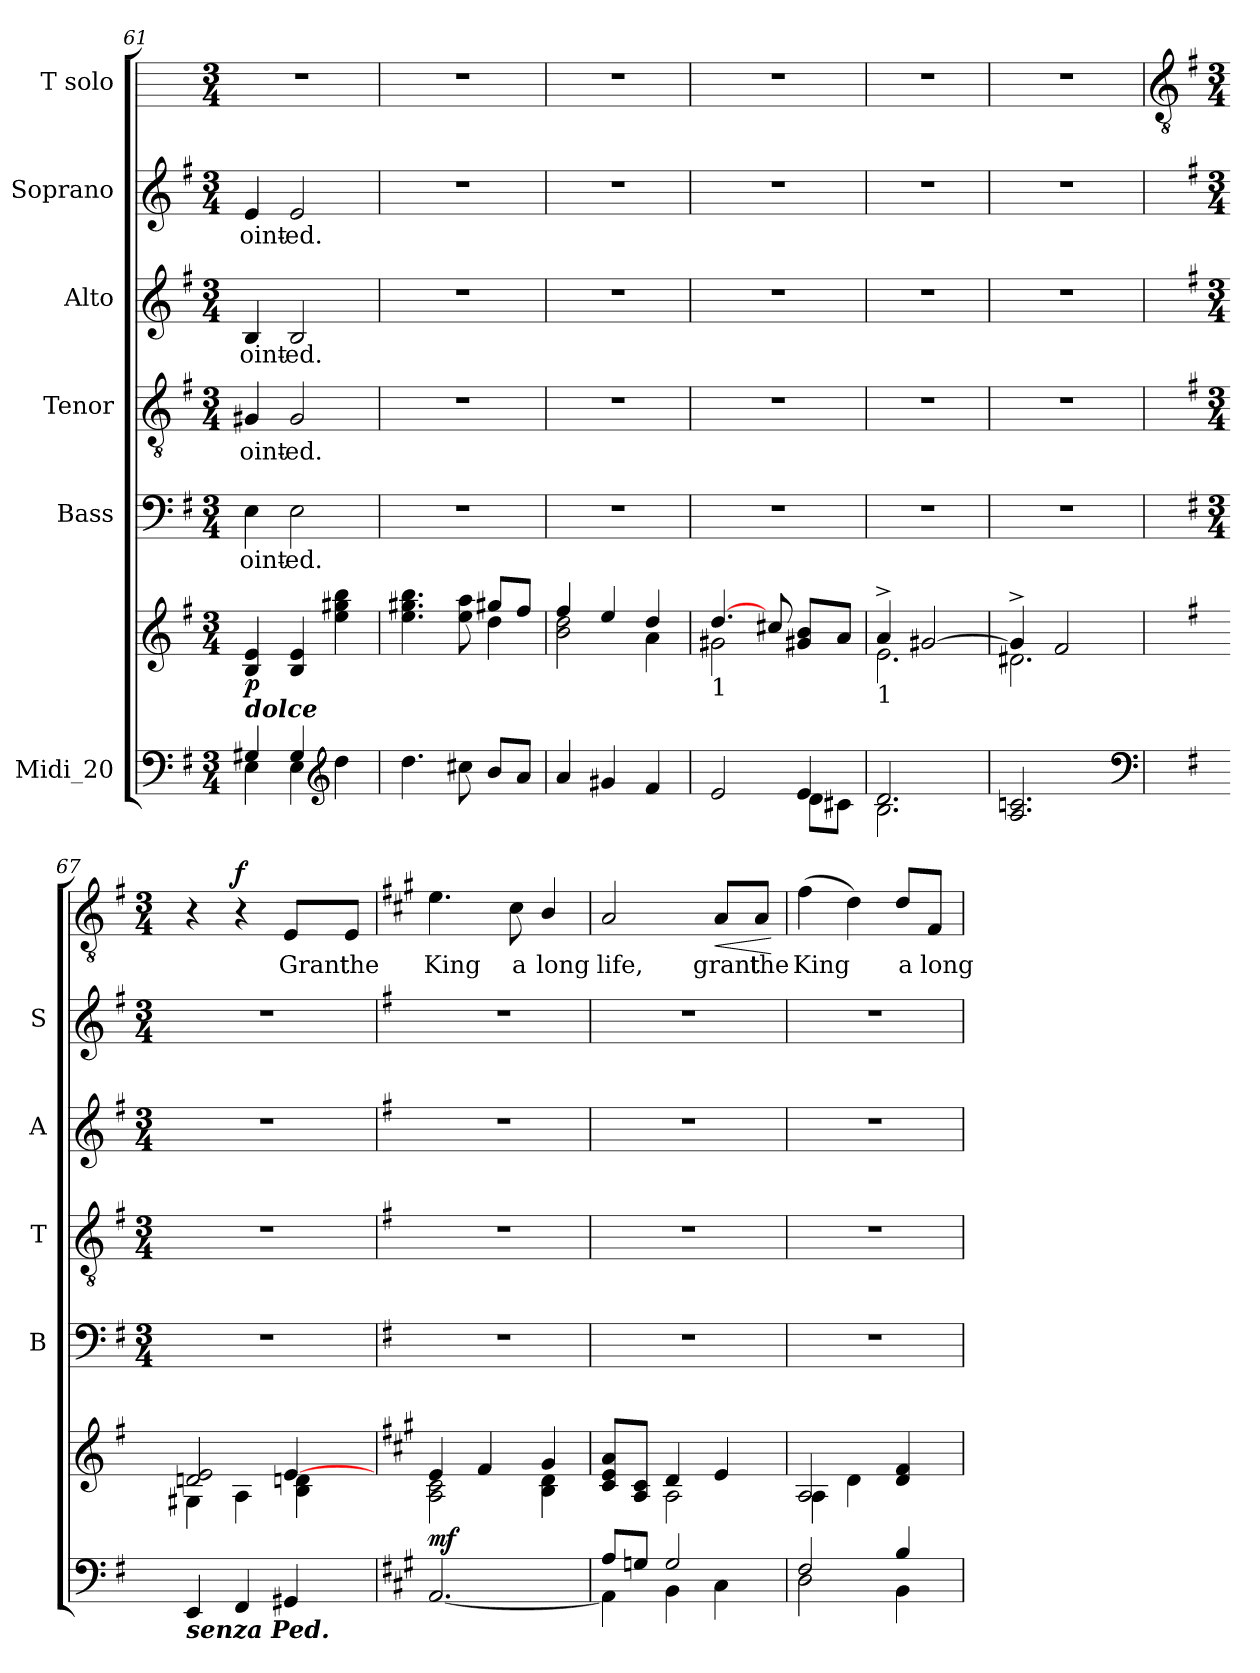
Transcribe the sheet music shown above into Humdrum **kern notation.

**kern	**kern	**dynam	**kern	**text	**kern	**text	**kern	**text	**kern	**text	**kern	**text	**dynam
*part6	*part6	*part6	*part5	*part5	*part4	*part4	*part3	*part3	*part2	*part2	*part1	*part1	*part1
*staff7	*staff6	*staff6/7	*staff5	*staff5	*staff4	*staff4	*staff3	*staff3	*staff2	*staff2	*staff1	*staff1	*staff1
*I"Midi_20	*	*	*I"Bass	*	*I"Tenor	*	*I"Alto	*	*I"Soprano	*	*I"T solo	*	*
*	*	*	*I'B	*	*I'T	*	*I'A	*	*I'S	*	*	*	*
!!LO:LB:g=z
*clefF4	*clefG2	*	*clefF4	*	*clefGv2	*	*clefG2	*	*clefG2	*	*	*	*
*k[f#]	*k[f#]	*	*k[f#]	*	*k[f#]	*	*k[f#]	*	*k[f#]	*	*	*	*
*G:	*G:	*	*G:	*	*G:	*	*G:	*	*G:	*	*	*	*
*M3/4	*M3/4	*	*M3/4	*	*M3/4	*	*M3/4	*	*M3/4	*	*M3/4	*	*
=61	=61	=61	=61	=61	=61	=61	=61	=61	=61	=61	=61	=61	=61
*^	*^	*	*	*	*	*	*	*	*	*	*	*	*
!LO:TX:a:Bi:t=dolce	!	!	!	!	!	!	!	!	!	!	!	!	!	!	!
!	!	!	!	!LO:DY:b	!	!LO:LY:b	!	!LO:LY:b	!	!LO:LY:b	!	!LO:LY:b	!	!	!
4G#X/	4E\	4B/ 4e/	2ryy	p	4E	-oint-	4G#X	-oint-	4B	-oint-	4e	-oint-	2.r	.	.
!	!	!	!	!	!	!LO:LY:b	!	!LO:LY:b	!	!LO:LY:b	!	!LO:LY:b	!	!	!
4G#/	4E\	4B/ 4e/	.	.	2E	-ed.	2G#	-ed.	2B	-ed.	2e	-ed.	.	.	.
*clefG2	*	*	*	*	*	*	*	*	*	*	*	*	*	*	*
4dd\	4ryy	4ee\ 4gg#X\ 4bb\	4ryy	.	.	.	.	.	.	.	.	.	.	.	.
=62	=62	=62	=62	=62	=62	=62	=62	=62	=62	=62	=62	=62	=62	=62	=62
!	!	!	!	!	!LO:N:vis=1	!	!LO:N:vis=1	!	!LO:N:vis=1	!	!LO:N:vis=1	!	!	!	!
4.dd\	2ryy	4.ee\ 4.gg#X\ 4.bb\	2ryy	.	2.r	.	2.r	.	2.r	.	2.r	.	2.r	.	.
8cc#X\	.	8ee\ 8aa\	.	.	.	.	.	.	.	.	.	.	.	.	.
8b/L	4ryy	8gg#X/L	4dd\	.	.	.	.	.	.	.	.	.	.	.	.
8a/J	.	8ff#/J	.	.	.	.	.	.	.	.	.	.	.	.	.
=63	=63	=63	=63	=63	=63	=63	=63	=63	=63	=63	=63	=63	=63	=63	=63
!	!	!	!	!	!LO:N:vis=1	!	!LO:N:vis=1	!	!LO:N:vis=1	!	!LO:N:vis=1	!	!	!	!
4a/	2ryy	4ff#/	2b\ 2dd\	.	2.r	.	2.r	.	2.r	.	2.r	.	2.r	.	.
4g#X/	.	4ee/	.	.	.	.	.	.	.	.	.	.	.	.	.
4f#/	4ryy	4dd/	4a\	.	.	.	.	.	.	.	.	.	.	.	.
=64	=64	=64	=64	=64	=64	=64	=64	=64	=64	=64	=64	=64	=64	=64	=64
!	!	!LO:TX:b:t=1	!	!	!	!	!	!	!	!	!	!	!	!	!
!	!	!	!	!	!LO:N:vis=1	!	!LO:N:vis=1	!	!LO:N:vis=1	!	!LO:N:vis=1	!	!	!	!
2e/	2ryy	[4.dd/	2g#X\	.	2.r	.	2.r	.	2.r	.	2.r	.	2.r	.	.
.	.	8cc#X/	.	.	.	.	.	.	.	.	.	.	.	.	.
4e/	8d\L	8g#X/ 8b/L	4ryy	.	.	.	.	.	.	.	.	.	.	.	.
.	8c#X\J	8a/J	.	.	.	.	.	.	.	.	.	.	.	.	.
=65	=65	=65	=65	=65	=65	=65	=65	=65	=65	=65	=65	=65	=65	=65	=65
!	!	!LO:TX:b:t=1	!	!	!	!	!	!	!	!	!	!	!	!	!
!	!	!	!	!	!LO:N:vis=1	!	!LO:N:vis=1	!	!LO:N:vis=1	!	!LO:N:vis=1	!	!	!	!
2.d/	2.B\	4a^/	2.e\	.	2.r	.	2.r	.	2.r	.	2.r	.	2.r	.	.
.	.	[2g#X/	.	.	.	.	.	.	.	.	.	.	.	.	.
=66	=66	=66	=66	=66	=66	=66	=66	=66	=66	=66	=66	=66	=66	=66	=66
!	!	!	!	!	!LO:N:vis=1	!	!LO:N:vis=1	!	!LO:N:vis=1	!	!LO:N:vis=1	!	!	!	!
2.A/ 2.cn/	2ryy	4g#^/]	2.d#X\	.	2.r	.	2.r	.	2.r	.	2.r	.	2.r	.	.
.	.	2f#/	.	.	.	.	.	.	.	.	.	.	.	.	.
.	4ryy	.	.	.	.	.	.	.	.	.	.	.	.	.	.
*clefF4	*	*	*	*	*	*	*	*	*	*	*	*	*	*	*
!!LO:LB:g=z
=67	=67	=67	=67	=67	=67	=67	=67	=67	=67	=67	=67	=67	=67	=67	=67
*	*	*	*	*	*	*	*	*	*	*	*	*	*clefGv2	*	*
*	*	*	*	*	*	*	*	*	*	*	*	*	*k[f#]	*	*
*	*	*	*	*	*	*	*	*	*	*	*	*	*G:	*	*
*	*	*	*	*	*M3/4	*	*M3/4	*	*M3/4	*	*M3/4	*	*M3/4	*	*
!LO:TX:b:Bi:t=senza Ped.	!	!	!	!	!	!	!	!	!	!	!	!	!	!	!
4EE/	2ryy	2dn/ 2e/	4G#X\	.	2.r	.	2.r	.	2.r	.	2.r	.	4r	.	.
!	!	!	!	!	!	!	!	!	!	!	!	!	!	!	!LO:DY:b
4FF#/	.	.	4A\	.	.	.	.	.	.	.	.	.	4r	.	f
!	!	!	!	!	!	!	!	!	!	!	!	!	!	!LO:LY:b	!
4GG#X/	4ryy	[4e/	4B\ 4dn\	.	.	.	.	.	.	.	.	.	8E/L	Grant	.
!	!	!	!	!	!	!	!	!	!	!	!	!	!	!LO:LY:b	!
.	.	.	.	.	.	.	.	.	.	.	.	.	8E/J	the	.
=68	=68	=68	=68	=68	=68	=68	=68	=68	=68	=68	=68	=68	=68	=68	=68
*k[f#c#g#]	*	*k[f#c#g#]	*	*	*	*	*	*	*	*	*	*	*k[f#c#g#]	*	*
*A:	*	*A:	*	*	*	*	*	*	*	*	*	*	*A:	*	*
!	!	!	!	!LO:DY:b	!	!	!	!	!	!	!	!	!	!LO:LY:b	!
2ryy	[2.AA/	4e/	2A\ 2c#\	mf	2.r	.	2.r	.	2.r	.	2.r	.	4.e	King	.
.	.	4f#/	.	.	.	.	.	.	.	.	.	.	.	.	.
!	!	!	!	!	!	!	!	!	!	!	!	!	!	!LO:LY:b	!
.	.	.	.	.	.	.	.	.	.	.	.	.	8c#	a	.
!	!	!	!	!	!	!	!	!	!	!	!	!	!	!LO:LY:b	!
4ryy	.	4g#/	4B\ 4d\	.	.	.	.	.	.	.	.	.	4B/	long	.
=69	=69	=69	=69	=69	=69	=69	=69	=69	=69	=69	=69	=69	=69	=69	=69
!	!	!	!	!	!	!	!	!	!	!	!	!	!	!LO:LY:b	!
8A/L	4AA\]	8c#/ 8e/ 8a/L	4ryy	.	2.r	.	2.r	.	2.r	.	2.r	.	2A	life,	.
8Gn/J	.	8A/ 8c#/J	.	.	.	.	.	.	.	.	.	.	.	.	.
2G/	4BB\	4d/	2A\	.	.	.	.	.	.	.	.	.	.	.	.
!	!	!	!	!	!	!	!	!	!	!	!	!	!	!LO:LY:b	!LO:HP:b
.	4C#\	4e/	.	.	.	.	.	.	.	.	.	.	8A/L	grant	<
!	!	!	!	!	!	!	!	!	!	!	!	!	!	!LO:LY:b	!
.	.	.	.	.	.	.	.	.	.	.	.	.	8A/J	the	.
*v	*v	*	*	*	*	*	*	*	*	*	*	*	*	*	*
*	*v	*v	*	*	*	*	*	*	*	*	*	*	*	*
.	.	.	.	.	.	.	.	.	.	.	.	.	[
=70	=70	=70	=70	=70	=70	=70	=70	=70	=70	=70	=70	=70	=70
*^	*^	*	*	*	*	*	*	*	*	*	*	*	*
!	!	!	!	!	!	!	!	!	!	!	!	!	!	!LO:LY:b	!
2F#/	2D\	2A/	4A\	.	2.r	.	2.r	.	2.r	.	2.r	.	(>4f#	King	.
.	.	.	4d\	.	.	.	.	.	.	.	.	.	4d)	.	.
!	!	!	!	!	!	!	!	!	!	!	!	!	!	!LO:LY:b	!
4B/	4BB\	4d/ 4f#/	4ryy	.	.	.	.	.	.	.	.	.	8d/L	a	.
!	!	!	!	!	!	!	!	!	!	!	!	!	!	!LO:LY:b	!
.	.	.	.	.	.	.	.	.	.	.	.	.	8F#/J	long	.
*v	*v	*	*	*	*	*	*	*	*	*	*	*	*	*	*
*	*v	*v	*	*	*	*	*	*	*	*	*	*	*	*
=	=	=	=	=	=	=	=	=	=	=	=	=	=
*-	*-	*-	*-	*-	*-	*-	*-	*-	*-	*-	*-	*-	*-
